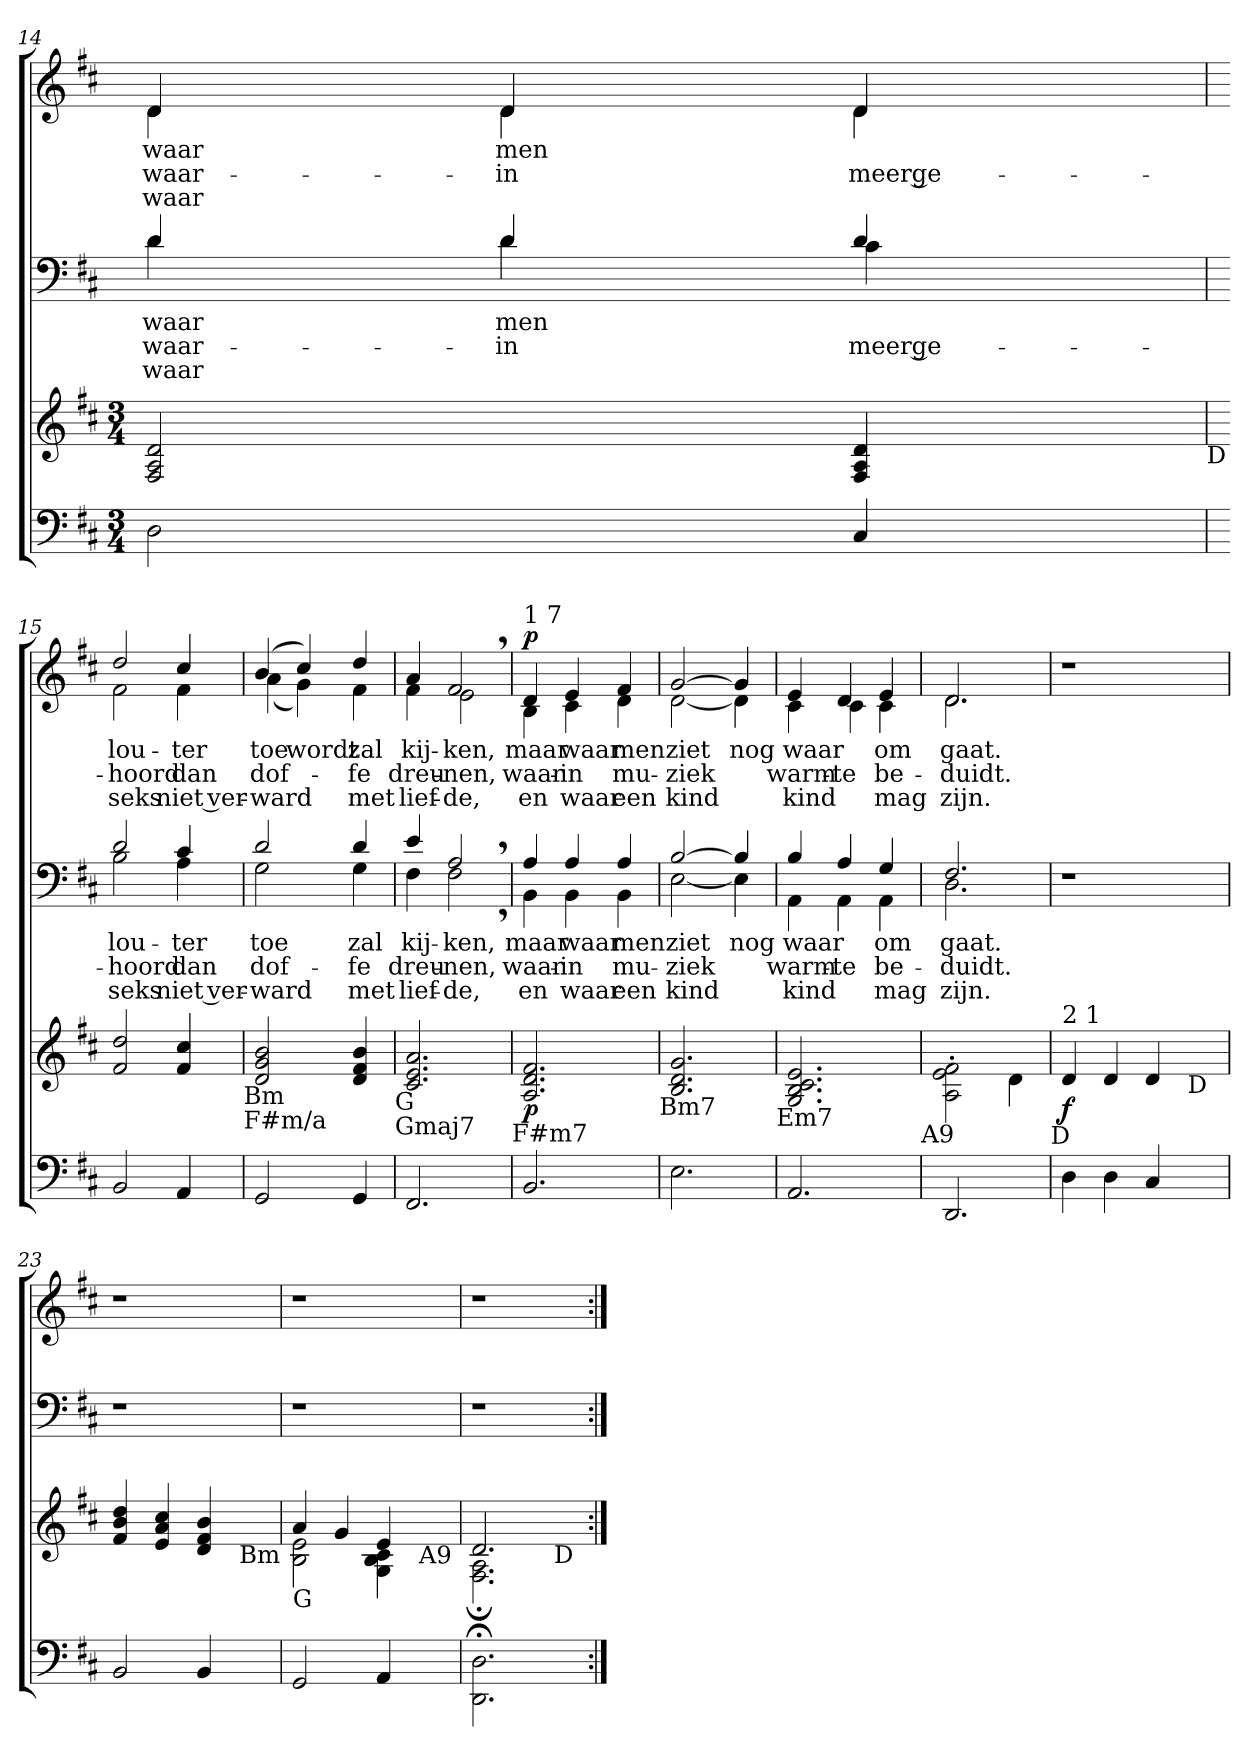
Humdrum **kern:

**kern	**kern	**dynam	**kern	**text	**text	**text	**kern	**text	**text	**text	**dynam
*part4	*part3	*part3	*part2	*part2	*part2	*part2	*part1	*part1	*part1	*part1	*part1
*staff4	*staff3	*staff3	*staff2	*staff2	*staff2	*staff2	*staff1	*staff1	*staff1	*staff1	*staff1
!!LO:PB:g=z
*clefF4	*clefG2	*	*clefF4	*	*	*	*clefG2	*	*	*	*
*k[f#c#]	*k[f#c#]	*	*k[f#c#]	*	*	*	*k[f#c#]	*	*	*	*
*D:	*D:	*	*D:	*	*	*	*D:	*	*	*	*
*M3/4	*M3/4	*	*	*	*	*	*	*	*	*	*
=14	=14	=14	=14	=14	=14	=14	=14	=14	=14	=14	=14
!	!	!	!	!LO:LY:a	!LO:LY:a	!LO:LY:a	!	!LO:LY:b	!LO:LY:b	!LO:LY:b	!
*	*	*	*^	*	*	*	*^	*	*	*	*
2D\	2F#/ 2A/ 2d/	.	4d/	4d\	waar	waar-	waar	4d/	4d\	waar	waar-	waar	.
!	!	!	!	!	!LO:LY:a	!LO:LY:a	!	!	!	!LO:LY:b	!LO:LY:b	!	!
.	.	.	4d/	4d\	men	-in	.	4d/	4d\	men	-in	.	.
!	!	!	!	!	!	!LO:LY:a	!	!	!	!	!LO:LY:b	!	!
4C#/	4F#/ 4A/ 4d/	.	4d/	4c#\	.	meer ge-	.	4d/	4d\	.	meer ge-	.	.
!	!LO:TX:b:t=D	!	!	!	!	!	!	!	!	!	!	!	!
=15	=15	=15	=15	=15	=15	=15	=15	=15	=15	=15	=15	=15	=15
!	!	!	!	!	!LO:LY:a	!LO:LY:a	!LO:LY:a	!	!	!LO:LY:b	!LO:LY:b	!LO:LY:b	!
2BB/	2f#/ 2dd/	.	2d/	2B\	lou-	-hoord	seks	2dd/	2f#\	lou-	-hoord	seks	.
!	!	!	!	!	!LO:LY:a	!LO:LY:a	!LO:LY:a	!	!	!LO:LY:b	!LO:LY:b	!LO:LY:b	!
4AA/	4f#/ 4cc#/	.	4c#/	4A\	-ter	dan	niet ver-	4cc#/	4f#\	-ter	dan	niet ver-	.
!	!LO:TX:b:t=Bm	!	!	!	!	!	!	!	!	!	!	!	!
!	!LO:TX:b:t=F#m/a	!	!	!	!	!	!	!	!	!	!	!	!
=16	=16	=16	=16	=16	=16	=16	=16	=16	=16	=16	=16	=16	=16
!	!	!	!	!	!LO:LY:a	!LO:LY:a	!LO:LY:a	!	!	!LO:LY:b	!LO:LY:b	!LO:LY:b	!
2GG/	2d/ 2g/ 2b/	.	2d/	2G\	toe	dof-	-ward	(4b/	(<4a\	toe	dof-	-ward	.
!	!	!	!	!	!	!	!	!	!	!LO:LY:b	!	!	!
.	.	.	.	.	.	.	.	4cc#/)	4g\)	wordt	.	.	.
!	!	!	!	!	!LO:LY:a	!LO:LY:a	!LO:LY:a	!	!	!LO:LY:b	!LO:LY:b	!LO:LY:b	!
4GG/	4d/ 4f#/ 4b/	.	4d/	4G\	zal	-fe	met	4dd/	4f#\	zal	-fe	met	.
!	!LO:TX:b:t=G	!	!	!	!	!	!	!	!	!	!	!	!
!	!LO:TX:b:t=Gmaj7	!	!	!	!	!	!	!	!	!	!	!	!
=17	=17	=17	=17	=17	=17	=17	=17	=17	=17	=17	=17	=17	=17
!	!	!	!	!	!LO:LY:a	!LO:LY:a	!LO:LY:a	!	!	!LO:LY:b	!LO:LY:b	!LO:LY:b	!
2.FF#/	2.c#/ 2.e/ 2.a/	.	4e/	4F#\	kij-	dreu-	lief-	4a/	4f#\	kij-	dreu-	lief-	.
!	!	!	!	!	!LO:LY:a	!LO:LY:a	!LO:LY:a	!	!	!LO:LY:b	!LO:LY:b	!LO:LY:b	!
.	.	.	2A,</	2F#,<\	-ken,	-nen,	-de,	2f#,>/	2e\	-ken,	-nen,	-de,	.
!	!LO:TX:b:t=F#m7	!	!	!	!	!	!	!	!	!	!	!	!
!!LO:LB:g=z	!!
=18	=18	=18	=18	=18	=18	=18	=18	=18	=18	=18	=18	=18	=18
!	!	!	!	!	!	!	!	!LO:TX:a:t=1 7	!	!	!	!	!
!	!	!LO:DY:b	!	!	!LO:LY:a	!LO:LY:a	!LO:LY:a	!	!	!LO:LY:b	!LO:LY:b	!LO:LY:b	!LO:DY:b
2.BB/	2.A/ 2.d/ 2.f#/	p	4A/	4BB\	maar	waar-	en	4d/	4B\	maar	waar-	en	p
!	!	!	!	!	!LO:LY:a	!LO:LY:a	!LO:LY:a	!	!	!LO:LY:b	!LO:LY:b	!LO:LY:b	!
.	.	.	4A/	4BB\	waar	-in	waar	4e/	4c#\	waar	-in	waar	.
!	!	!	!	!	!LO:LY:a	!LO:LY:a	!LO:LY:a	!	!	!LO:LY:b	!LO:LY:b	!LO:LY:b	!
.	.	.	4A/	4BB\	men	mu-	een	4f#/	4d\	men	mu-	een	.
!	!LO:TX:b:t=Bm7	!	!	!	!	!	!	!	!	!	!	!	!
=19	=19	=19	=19	=19	=19	=19	=19	=19	=19	=19	=19	=19	=19
!	!	!	!	!	!LO:LY:a	!LO:LY:a	!LO:LY:a	!	!	!LO:LY:b	!LO:LY:b	!LO:LY:b	!
2.E\	2.B/ 2.d/ 2.g/	.	[>2B/	[<2E\	ziet	-ziek	kind	[>2g/	[<2d\	ziet	-ziek	kind	.
!	!	!	!	!	!LO:LY:a	!	!	!	!	!LO:LY:b	!	!	!
.	.	.	4B/]	4E\]	nog	.	.	4g/]	4d\]	nog	.	.	.
!	!LO:TX:b:t=Em7	!	!	!	!	!	!	!	!	!	!	!	!
=20	=20	=20	=20	=20	=20	=20	=20	=20	=20	=20	=20	=20	=20
!	!	!	!	!	!LO:LY:a	!LO:LY:a	!LO:LY:a	!	!	!LO:LY:b	!LO:LY:b	!LO:LY:b	!
2.AA/	2.G/ 2.B/ 2.c#/ 2.e/	.	4B/	4AA\	waar	warm-	kind	4e/	4c#\	waar	warm-	kind	.
!	!	!	!	!	!	!LO:LY:a	!	!	!	!	!LO:LY:b	!	!
.	.	.	4A/	4AA\	.	-te	.	4d/	4c#\	.	-te	.	.
!	!	!	!	!	!LO:LY:a	!LO:LY:a	!LO:LY:a	!	!	!LO:LY:b	!LO:LY:b	!LO:LY:b	!
.	.	.	4G/	4AA\	om	be-	mag	4e/	4c#\	om	be-	mag	.
!	!LO:TX:b:t=A9	!	!	!	!	!	!	!	!	!	!	!	!
=21	=21	=21	=21	=21	=21	=21	=21	=21	=21	=21	=21	=21	=21
!	!	!	!	!	!LO:LY:a	!LO:LY:a	!LO:LY:a	!	!	!LO:LY:b	!LO:LY:b	!LO:LY:b	!
2.DD/	2A\'< 2e\'< 2f#\'<	.	2.F#/	2.D\	gaat.	-duidt.	zijn.	2.d/	2.d\	gaat.	-duidt.	zijn.	.
.	4d\	.	.	.	.	.	.	.	.	.	.	.	.
*	*	*	*v	*v	*	*	*	*	*	*	*	*	*
*	*	*	*	*	*	*	*v	*v	*	*	*	*
!	!LO:TX:b:t=D	!	!	!	!	!	!	!	!	!	!
!!LO:LB:g=z
=22	=22	=22	=22	=22	=22	=22	=22	=22	=22	=22	=22
*	*^	*	*	*	*	*	*	*	*	*	*
!	!LO:TX:a:t=2 1	!	!	!	!	!	!	!	!	!	!	!
!	!	!	!LO:DY:b	!	!	!	!	!	!	!	!	!
4D\	4d/	2ryy	f	1r	.	.	.	1r	.	.	.	.
4D\	4d/	.	.	.	.	.	.	.	.	.	.	.
4C#/	4ryy	4d/	.	.	.	.	.	.	.	.	.	.
!	!LO:TX:b:t=D	!	!	!	!	!	!	!	!	!	!	!
4ryy	4ryy	4ryy	.	.	.	.	.	.	.	.	.	.
*	*v	*v	*	*	*	*	*	*	*	*	*	*
=23	=23	=23	=23	=23	=23	=23	=23	=23	=23	=23	=23
2BB/	4f#/ 4b/ 4dd/	.	1r	.	.	.	1r	.	.	.	.
.	4e/ 4a/ 4cc#/	.	.	.	.	.	.	.	.	.	.
4BB/	4d/ 4f#/ 4b/	.	.	.	.	.	.	.	.	.	.
!	!LO:TX:b:t=Bm	!	!	!	!	!	!	!	!	!	!
4ryy	4ryy	.	.	.	.	.	.	.	.	.	.
=24	=24	=24	=24	=24	=24	=24	=24	=24	=24	=24	=24
*	*^	*	*	*	*	*	*	*	*	*	*
!	!LO:TX:b:t=G	!	!	!	!	!	!	!	!	!	!	!
2GG/	2B\ 2e\	4a/	.	1r	.	.	.	1r	.	.	.	.
.	.	4g/	.	.	.	.	.	.	.	.	.	.
4AA/	4G\ 4B\ 4c#\	4e/	.	.	.	.	.	.	.	.	.	.
!	!LO:TX:b:t=A9	!	!	!	!	!	!	!	!	!	!	!
4ryy	4ryy	4ryy	.	.	.	.	.	.	.	.	.	.
=25	=25	=25	=25	=25	=25	=25	=25	=25	=25	=25	=25	=25
2.DD\; 2.D\;	2.F#\ 2.A\	2.d;</	.	1r	.	.	.	1r	.	.	.	.
!	!LO:TX:b:t=D	!	!	!	!	!	!	!	!	!	!	!
4ryy	4ryy	4ryy	.	.	.	.	.	.	.	.	.	.
*	*v	*v	*	*	*	*	*	*	*	*	*	*
=:|!	=:|!	=:|!	=:|!	=:|!	=:|!	=:|!	=:|!	=:|!	=:|!	=:|!	=:|!
*-	*-	*-	*-	*-	*-	*-	*-	*-	*-	*-	*-
